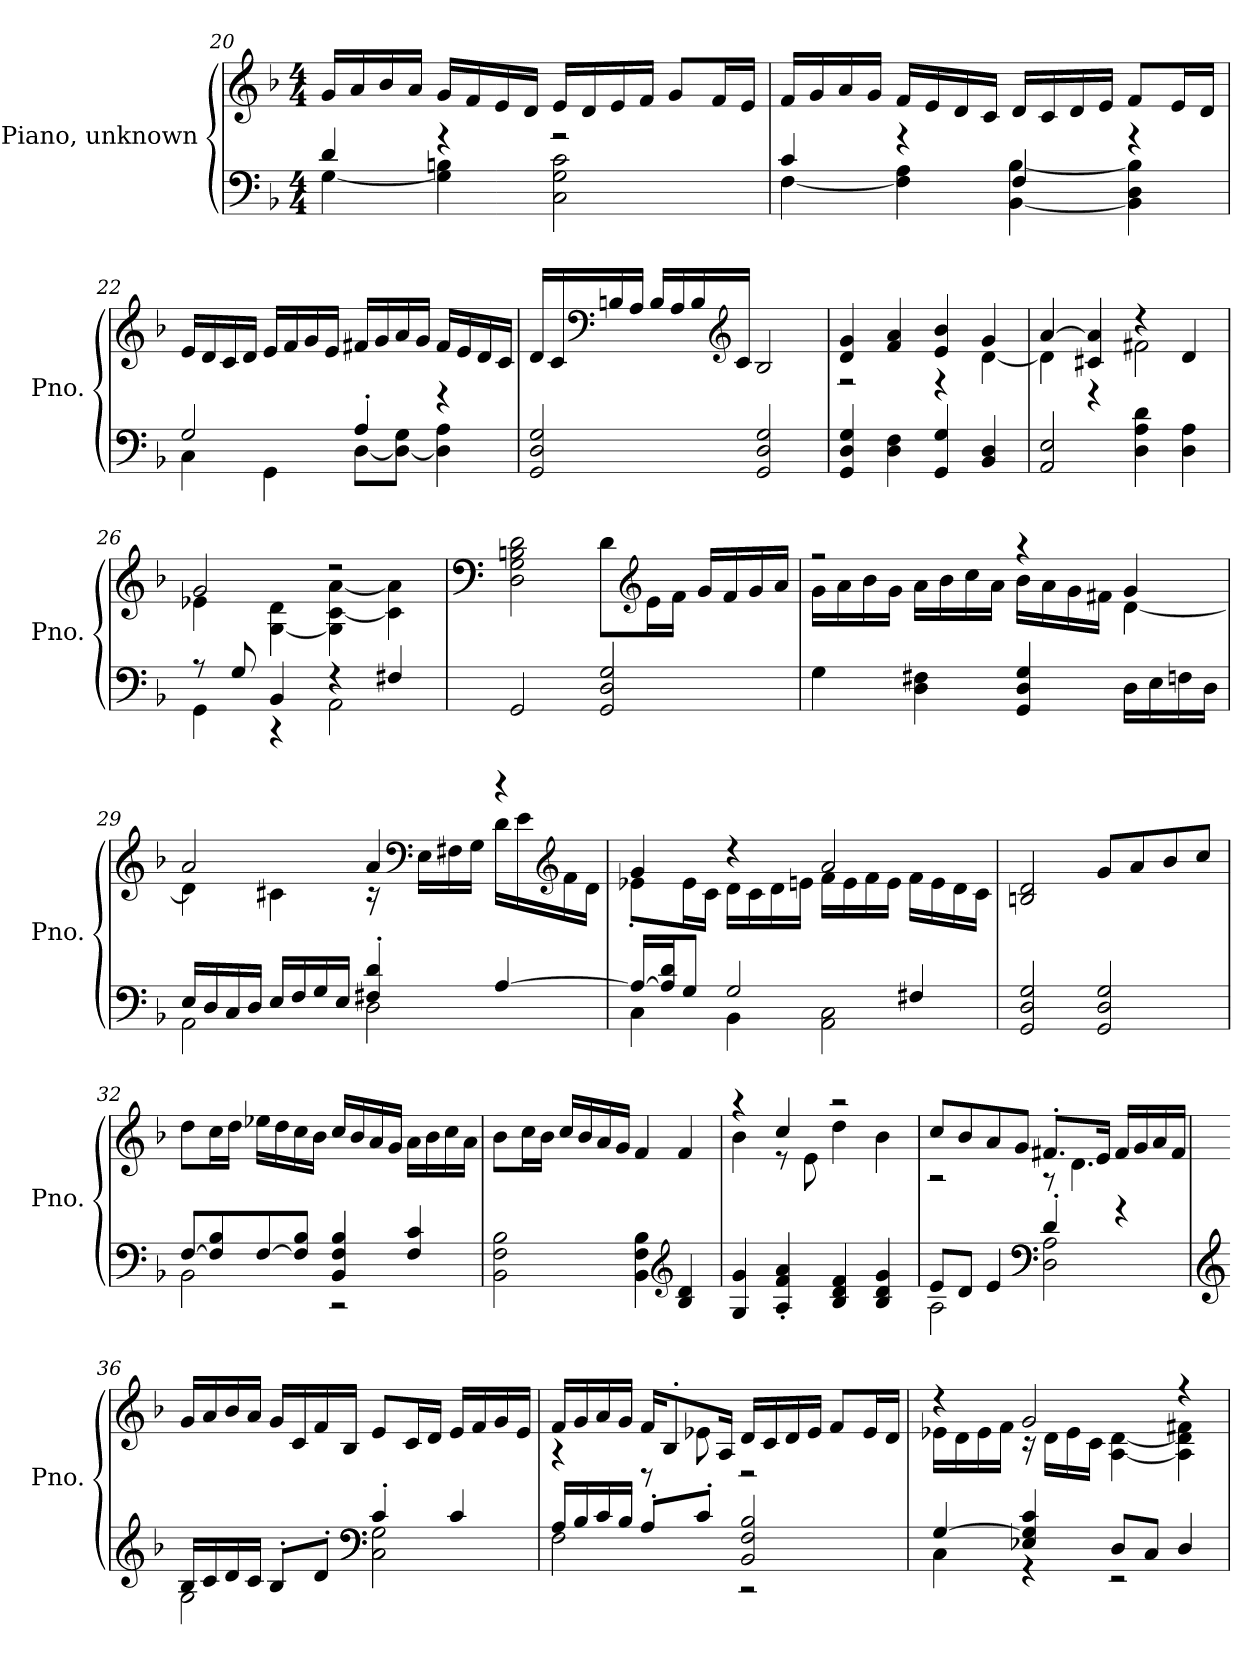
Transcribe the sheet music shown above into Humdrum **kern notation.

**kern	**kern
*part1	*part1
*staff2	*staff1
*I"Piano, unknown	*
*I'Pno.	*
!!LO:PB:g=z
*clefF4	*clefG2
*k[b-]	*k[b-]
*M4/4	*M4/4
=20	=20
*^	*
4d/	[4G\	16g/LL
.	.	16a/
.	.	16b-/
.	.	16a/JJ
4r	4G\] 4Bn\	16g/LL
.	.	16f/
.	.	16e/
.	.	16d/JJ
2r	2C\ 2G\ 2c\	16e/LL
.	.	16d/
.	.	16e/
.	.	16f/JJ
.	.	8g/L
.	.	16f/L
.	.	16e/JJ
=21	=21	=21
4c/	[4F\	16f/LL
.	.	16g/
.	.	16a/
.	.	16g/JJ
4r	4F\] 4A\	16f/LL
.	.	16e/
.	.	16d/
.	.	16c/JJ
4F/	[4BB-\ [4B-\	16d/LL
.	.	16c/
.	.	16d/
.	.	16e/JJ
4r	4BB-\] 4D\ 4B-\]	8f/L
.	.	16e/L
.	.	16d/JJ
=22	=22	=22
2G/	4C\	16e/LL
.	.	16d/
.	.	16c/
.	.	16d/JJ
.	4GG\	16e/LL
.	.	16f/
.	.	16g/
.	.	16e/JJ
4A'/	[8D\L	16f#X/LL
.	.	16g/
.	8D\_ 8G\J	16a/
.	.	16g/JJ
4r	4D\] 4A\	16f#/LL
.	.	16e/
.	.	16d/
.	.	16c/JJ
*v	*v	*
!!LO:LB:g=z
=23	=23
2GG/ 2D/ 2G/	16d/LL
.	16c/
*	*clefF4
.	16Bn/
.	16A/JJ
.	16B/LL
.	16A/
.	16B/
*	*clefG2
.	16c/JJ
2GG/ 2D/ 2G/	2B/
=24	=24
*	*^
4GG/ 4D/ 4G/	4d/ 4g/	2r
4D\ 4F\	4f/ 4a/	.
4GG/ 4G/	4e/ 4b-/	4r
4BB-/ 4D/	4g/	[4d\
=25	=25	=25
2AA/ 2E/	[4a/	4d\]
.	4c#X/ 4a/]	4r
4D\ 4A\ 4d\	4r	2f#X\
4D\ 4A\	4d/	.
=26	=26	=26
*^	*	*
8r	4GG\	2g/	4e-X\
8G/	.	.	.
4BB-/	4r	.	[4G\ 4d\
4r	2AA\	2r	4G\] [4c\ [4a\
4F#X/	.	.	4c\] 4a\]
*v	*v	*	*
*	*v	*v
!!LO:LB:g=z
=27	=27
*	*clefF4
2GG/	2D\ 2G\ 2Bn\ 2d\
2GG/ 2D/ 2G/	8d\L
*	*clefG2
.	16e\L
.	16f\JJ
.	16g/LL
.	16f/
.	16g/
.	16a/JJ
=28	=28
*	*^
4G\	2r	16g\LL
.	.	16a\
.	.	16b-\
.	.	16g\JJ
4D\ 4F#X\	.	16a\LL
.	.	16b-\
.	.	16cc\
.	.	16a\JJ
4GG/ 4D/ 4G/	4r	16b-\LL
.	.	16a\
.	.	16g\
.	.	16f#X\JJ
16D\LL	4g/	[4d\
16E\	.	.
16Fn\	.	.
16D\JJ	.	.
!!LO:LB:g=z	!!
=29	=29	=29
*^	*	*
16E/LL	2AA\	2a/	4d\]
16D/	.	.	.
16C/	.	.	.
16D/JJ	.	.	.
16E/LL	.	.	4c#X\
16F/	.	.	.
16G/	.	.	.
16E/JJ	.	.	.
4F#X/' 4d/'	2D\	4a/	16r
*	*	*clefF4	*
.	.	.	16E\LL
.	.	.	16F#X\
.	.	.	16G\JJ
[4A/	.	4r	16d\LL
.	.	.	16e\
*	*	*clefG2	*
.	.	.	16f\
.	.	.	16d\JJ
=30	=30	=30	=30
16A/LL_	4C\	4g/	8e-X'\L
16A/] 16d/J	.	.	.
8G/J	.	.	16e-\L
.	.	.	16c\JJ
2G/	4BB-\	4r	16d\LL
.	.	.	16c\
.	.	.	16d\
.	.	.	16en\JJ
.	2AA\ 2C\	2a/	16f\LL
.	.	.	16e\
.	.	.	16f\
.	.	.	16e\JJ
4F#X/	.	.	16f\LL
.	.	.	16e\
.	.	.	16d\
.	.	.	16c\JJ
*v	*v	*	*
*	*v	*v
=31	=31
2GG/ 2D/ 2G/	2Bn/ 2d/
2GG/ 2D/ 2G/	8g/L
.	8a/
.	8b-/
.	8cc/J
!!LO:LB:g=z
=32	=32
*^	*
[8F/L	2BB-\	8dd\L
8F/] 8B-/	.	16cc\L
.	.	16dd\JJ
[8F/	.	16ee-X\LL
.	.	16dd\
8F/] 8B-/J	.	16cc\
.	.	16b-\JJ
4BB-/ 4F/ 4B-/	2r	16cc/LL
.	.	16b-/
.	.	16a/
.	.	16g/JJ
4F/ 4c/	.	16a\LL
.	.	16b-\
.	.	16cc\
.	.	16a\JJ
*v	*v	*
=33	=33
2BB-\ 2F\ 2B-\	8b-\L
.	16cc\L
.	16b-\JJ
.	16cc/LL
.	16b-/
.	16a/
.	16g/JJ
4BB-\ 4F\ 4B-\	4f/
*clefG2	*
4B-/ 4d/	4f/
=34	=34
*	*^
4G/ 4g/	4r	4b-\
4A/' 4f/' 4a/'	4cc/	8r
.	.	8e\
4B-/ 4d/ 4f/	2r	4dd\
4B-/ 4d/ 4g/	.	4b-\
!!LO:LB:g=z	!!
=35	=35	=35
*^	*	*
8e/L	2A\	8cc/L	2r
8d/J	.	8b-/	.
4e/	.	8a/	.
.	.	8g/J	.
*clefF4	*	*	*
4d'/	2D\ 2A\	8.f#X'/L	8r
.	.	.	4.d\
.	.	16e/Jk	.
4r	.	16f#/LL	.
.	.	16g/	.
.	.	16a/	.
.	.	16f#/JJ	.
*	*	*v	*v
=36	=36	=36
*clefG2	*	*
16B-/LL	2G\	16g/LL
16c/	.	16a/
16d/	.	16b-/
16c/JJ	.	16a/JJ
8B-'/L	.	16g/LL
.	.	16c/
8d'/J	.	16f/
.	.	16B-/JJ
*clefF4	*	*
4c'/	2C\ 2G\	8e/L
.	.	16c/L
.	.	16d/JJ
4c/	.	16e/LL
.	.	16f/
.	.	16g/
.	.	16e/JJ
!!LO:PB:g=z
=37	=37	=37
*	*	*^
16A/LL	2F\	16f/LL	4r
16B-/	.	16g/	.
16c/	.	16a/	.
16B-/JJ	.	16g/JJ	.
8A'/L	.	16f/KL	8r
.	.	8B-'/	.
8c'/J	.	.	8e-X\
.	.	16A/Jk	.
2BB-/ 2F/ 2B-/	2r	16d/LL	2r
.	.	16c/	.
.	.	16d/	.
.	.	16e-/JJ	.
.	.	8f/L	.
.	.	16e-/L	.
.	.	16d/JJ	.
=38	=38	=38	=38
[4G/	4C\	4r	16e-X\LL
.	.	.	16d\
.	.	.	16e-\
.	.	.	16f\JJ
4E-X/ 4G/] 4c/	4r	2g/	16r
.	.	.	16d\LL
.	.	.	16e-\
.	.	.	16c\JJ
8D/L	2r	.	[4A\ [4d\
8C/J	.	.	.
4D/	.	4r	4A\] 4d\] 4f#X\
*v	*v	*	*
*	*v	*v
=	=
*-	*-
